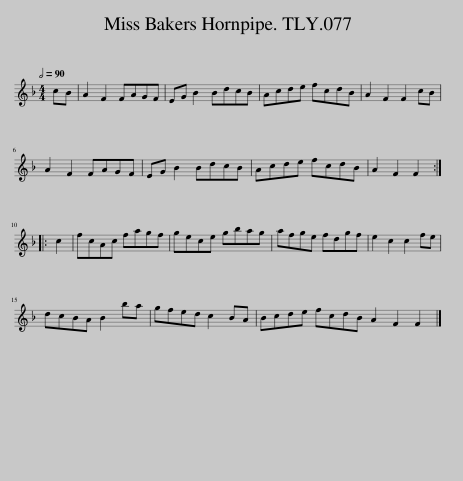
X:1
L:1/8
Q:1/2=90
M:4/4
I:linebreak $
K:F
V:1 treble
V:1
 cB | A2 F2 FAGF | EG B2 BdcB | Acde fcdB | A2 F2 F2 cB |$ %5
 A2 F2 FAGF | EG B2 BdcB | Acde fcdB | A2 F2 F2 ::$ c2 | %10
 fcAc fagf | gece gbag | afge fdgf | e2 c2 c2 fe |$ dcBA B2 ba | %15
 gfed c2 BA | Bcde fcdB A2 F2 F2 |] %17
